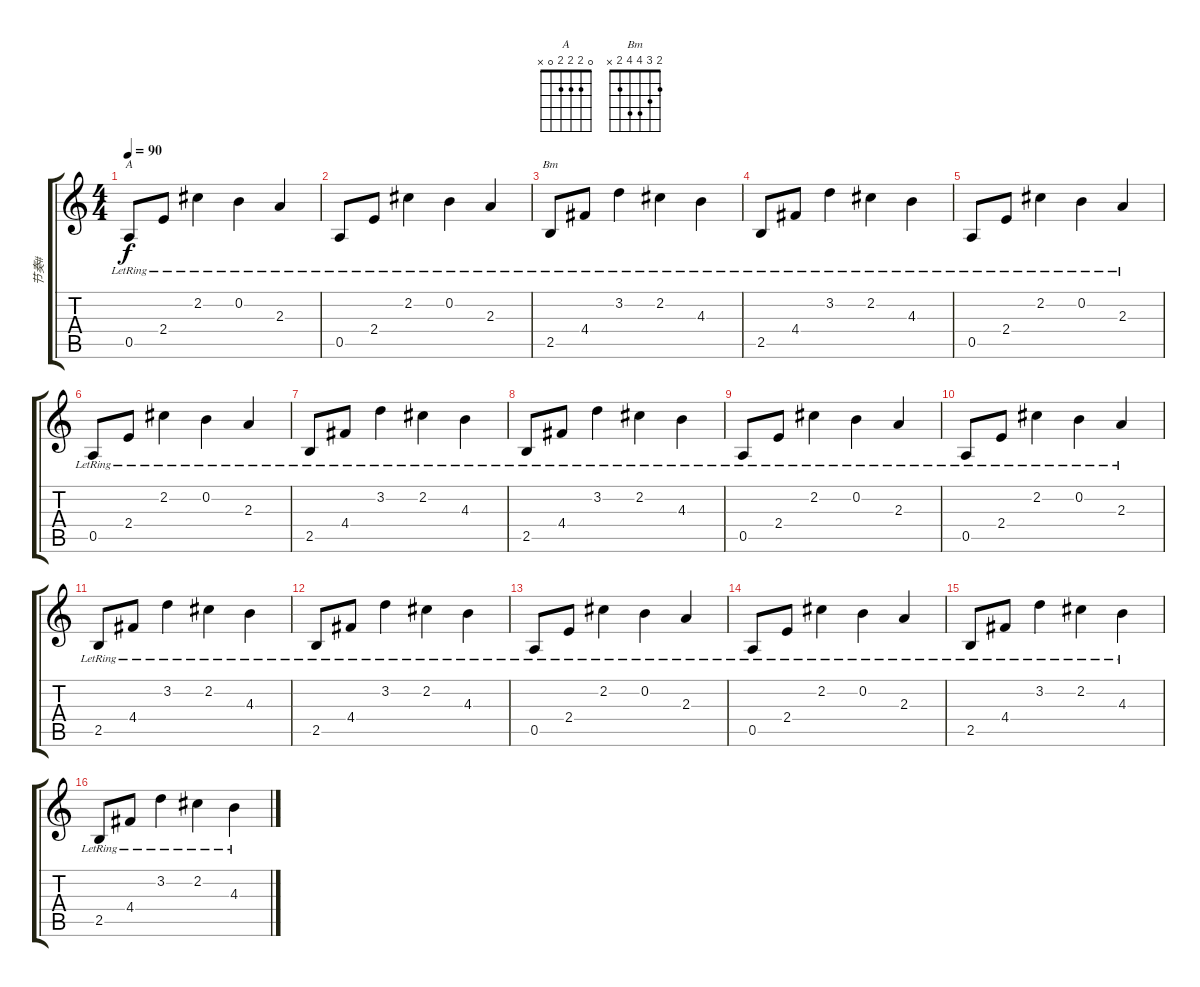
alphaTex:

\track ("节奏#" "节奏#") {instrument acousticguitarsteel}
\staff {score tabs}
\tuning (E4 B3 G3 D3 A2 E2) {hide}
\chord ("A" 0 2 2 2 0 x)
\chord ("Bm" 2 3 4 4 2 x)
\ts (4 4)
\tempo 90
\clef g2
\ks c
0.5{lr}.8{ch "A" dy f instrument acousticguitarsteel} 2.4{lr}.8 2.2{lr}.4 0.2{lr}.4 2.3{lr}.4 |
0.5{lr}.8 2.4{lr}.8 2.2{lr}.4 0.2{lr}.4 2.3{lr}.4 |
2.5{lr}.8{ch "Bm"} 4.4{lr}.8 3.2{lr}.4 2.2{lr}.4 4.3{lr}.4 |
2.5{lr}.8 4.4{lr}.8 3.2{lr}.4 2.2{lr}.4 4.3{lr}.4 |
0.5{lr}.8 2.4{lr}.8 2.2{lr}.4 0.2{lr}.4 2.3{lr}.4 |
0.5{lr}.8 2.4{lr}.8 2.2{lr}.4 0.2{lr}.4 2.3{lr}.4 |
2.5{lr}.8 4.4{lr}.8 3.2{lr}.4 2.2{lr}.4 4.3{lr}.4 |
2.5{lr}.8 4.4{lr}.8 3.2{lr}.4 2.2{lr}.4 4.3{lr}.4 |
0.5{lr}.8 2.4{lr}.8 2.2{lr}.4 0.2{lr}.4 2.3{lr}.4 |
0.5{lr}.8 2.4{lr}.8 2.2{lr}.4 0.2{lr}.4 2.3{lr}.4 |
2.5{lr}.8 4.4{lr}.8 3.2{lr}.4 2.2{lr}.4 4.3{lr}.4 |
2.5{lr}.8 4.4{lr}.8 3.2{lr}.4 2.2{lr}.4 4.3{lr}.4 |
0.5{lr}.8 2.4{lr}.8 2.2{lr}.4 0.2{lr}.4 2.3{lr}.4 |
0.5{lr}.8 2.4{lr}.8 2.2{lr}.4 0.2{lr}.4 2.3{lr}.4 |
2.5{lr}.8 4.4{lr}.8 3.2{lr}.4 2.2{lr}.4 4.3{lr}.4 |
2.5{lr}.8 4.4{lr}.8 3.2{lr}.4 2.2{lr}.4 4.3{lr}.4
